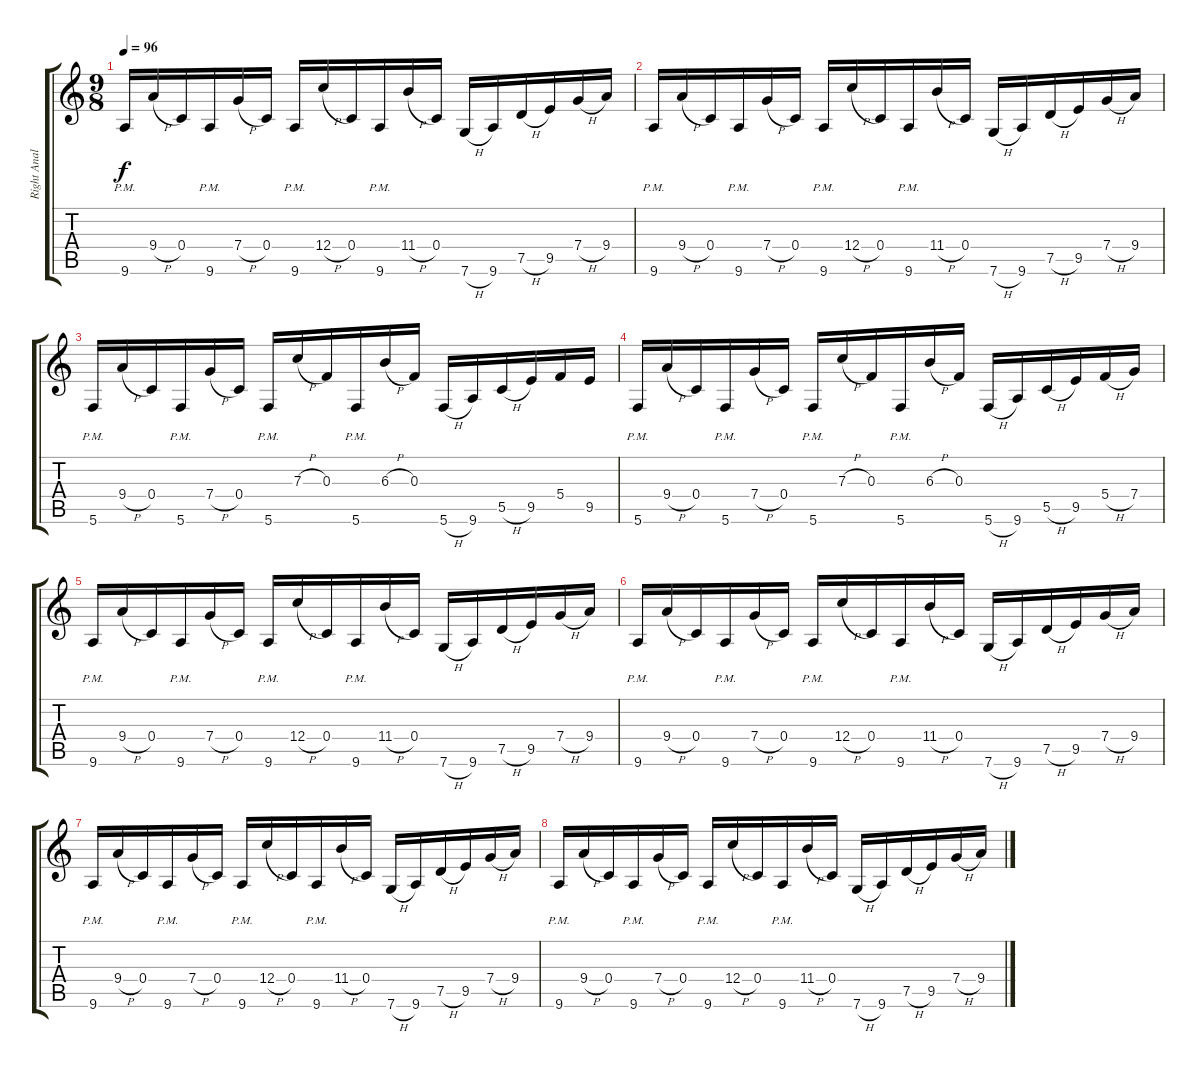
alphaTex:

\track ("Right Analog Stick" "Right Anal") {instrument distortionguitar}
\staff {score tabs}
\tuning (D4 A3 F3 C3 G2 C2) {hide}
\ts (9 8)
\tempo 96
\clef g2
\ks c
9.6{pm}.16{dy f instrument distortionguitar} 9.4{h}.16 0.4.16 9.6{pm}.16 7.4{h}.16 0.4.16 9.6{pm}.16 12.4{h}.16 0.4.16 9.6{pm}.16 11.4{h}.16 0.4.16 7.6{h}.16 9.6.16 7.5{h}.16 9.5.16 7.4{h}.16 9.4.16 |
9.6{pm}.16 9.4{h}.16 0.4.16 9.6{pm}.16 7.4{h}.16 0.4.16 9.6{pm}.16 12.4{h}.16 0.4.16 9.6{pm}.16 11.4{h}.16 0.4.16 7.6{h}.16 9.6.16 7.5{h}.16 9.5.16 7.4{h}.16 9.4.16 |
5.6{pm}.16 9.4{h}.16 0.4.16 5.6{pm}.16 7.4{h}.16 0.4.16 5.6{pm}.16 7.3{h}.16 0.3.16 5.6{pm}.16 6.3{h}.16 0.3.16 5.6{h}.16 9.6.16 5.5{h}.16 9.5.16 5.4.16 9.5.16 |
5.6{pm}.16 9.4{h}.16 0.4.16 5.6{pm}.16 7.4{h}.16 0.4.16 5.6{pm}.16 7.3{h}.16 0.3.16 5.6{pm}.16 6.3{h}.16 0.3.16 5.6{h}.16 9.6.16 5.5{h}.16 9.5.16 5.4{h}.16 7.4.16 |
9.6{pm}.16 9.4{h}.16 0.4.16 9.6{pm}.16 7.4{h}.16 0.4.16 9.6{pm}.16 12.4{h}.16 0.4.16 9.6{pm}.16 11.4{h}.16 0.4.16 7.6{h}.16 9.6.16 7.5{h}.16 9.5.16 7.4{h}.16 9.4.16 |
9.6{pm}.16 9.4{h}.16 0.4.16 9.6{pm}.16 7.4{h}.16 0.4.16 9.6{pm}.16 12.4{h}.16 0.4.16 9.6{pm}.16 11.4{h}.16 0.4.16 7.6{h}.16 9.6.16 7.5{h}.16 9.5.16 7.4{h}.16 9.4.16 |
9.6{pm}.16 9.4{h}.16 0.4.16 9.6{pm}.16 7.4{h}.16 0.4.16 9.6{pm}.16 12.4{h}.16 0.4.16 9.6{pm}.16 11.4{h}.16 0.4.16 7.6{h}.16 9.6.16 7.5{h}.16 9.5.16 7.4{h}.16 9.4.16 |
9.6{pm}.16 9.4{h}.16 0.4.16 9.6{pm}.16 7.4{h}.16 0.4.16 9.6{pm}.16 12.4{h}.16 0.4.16 9.6{pm}.16 11.4{h}.16 0.4.16 7.6{h}.16 9.6.16 7.5{h}.16 9.5.16 7.4{h}.16 9.4.16
